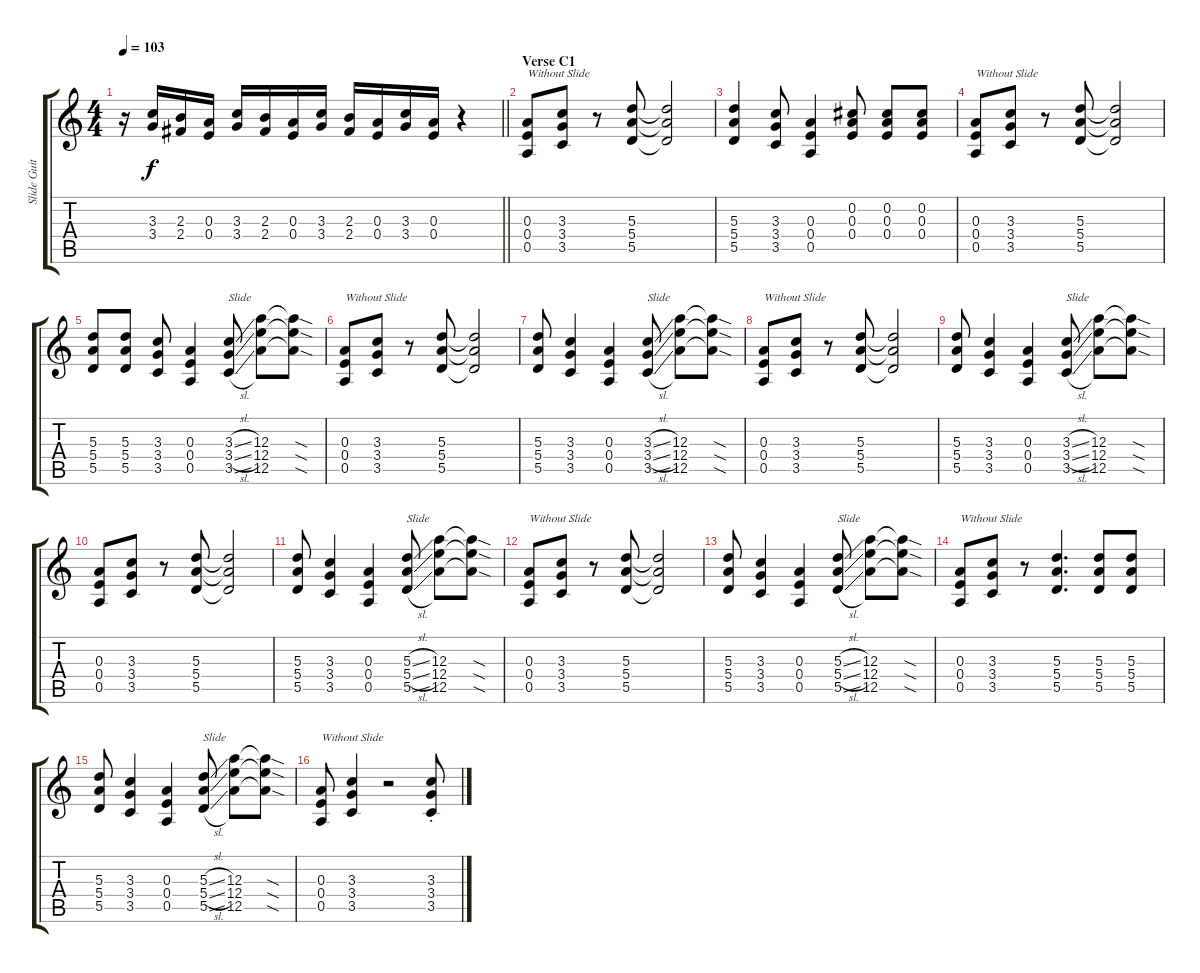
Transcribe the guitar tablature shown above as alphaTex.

\track ("Slide Guitar L Phaser" "Slide Guit") {instrument overdrivenguitar}
\staff {score tabs}
\tuning (E4 Db4 A3 E3 A2 E2) {hide}
\ts (4 4)
\tempo 103
\clef g2
\barLineRight lightlight
\ks c
r.16{dy f} (3.3 3.4).16 (2.3 2.4).16 (0.3 0.4).16 (3.3 3.4).16 (2.3 2.4).16 (0.3 0.4).16 (3.3 3.4).16 (2.3 2.4).16 (0.3 0.4).16 (3.3 3.4).16 (0.3 0.4).16 r.4 |
\section ("" "Verse C1")
(0.3 0.4 0.5).8{txt "Without Slide"} (3.3 3.4 3.5).8 r.8 (5.3 5.4 5.5).8 (5.3{t} 5.4{t} 5.5{t}).2 |
(5.3 5.4 5.5).4 (3.3 3.4 3.5).8 (0.3 0.4 0.5).4 (0.2 0.3 0.4).8 (0.2 0.3 0.4).8 (0.2 0.3 0.4).8 |
(0.3 0.4 0.5).8{txt "Without Slide"} (3.3 3.4 3.5).8 r.8 (5.3 5.4 5.5).8 (5.3{t} 5.4{t} 5.5{t}).2 |
(5.3 5.4 5.5).8 (5.3 5.4 5.5).8 (3.3 3.4 3.5).8 (0.3 0.4 0.5).4 (3.3{sl} 3.4{sl} 3.5{sl}).8{txt "Slide"} (12.3 12.4 12.5).8 (12.3{sod t} 12.4{sod t} 12.5{sod t}).8 |
(0.3 0.4 0.5).8{txt "Without Slide"} (3.3 3.4 3.5).8 r.8 (5.3 5.4 5.5).8 (5.3{t} 5.4{t} 5.5{t}).2 |
(5.3 5.4 5.5).8 (3.3 3.4 3.5).4 (0.3 0.4 0.5).4 (3.3{sl} 3.4{sl} 3.5{sl}).8{txt "Slide"} (12.3 12.4 12.5).8 (12.3{sod t} 12.4{sod t} 12.5{sod t}).8 |
(0.3 0.4 0.5).8{txt "Without Slide"} (3.3 3.4 3.5).8 r.8 (5.3 5.4 5.5).8 (5.3{t} 5.4{t} 5.5{t}).2 |
(5.3 5.4 5.5).8 (3.3 3.4 3.5).4 (0.3 0.4 0.5).4 (3.3{sl} 3.4{sl} 3.5{sl}).8{txt "Slide"} (12.3 12.4 12.5).8 (12.3{sod t} 12.4{sod t} 12.5{sod t}).8 |
(0.3 0.4 0.5).8 (3.3 3.4 3.5).8 r.8 (5.3 5.4 5.5).8 (5.3{t} 5.4{t} 5.5{t}).2 |
(5.3 5.4 5.5).8 (3.3 3.4 3.5).4 (0.3 0.4 0.5).4 (5.3{sl} 5.4{sl} 5.5{sl}).8{txt "Slide"} (12.3 12.4 12.5).8 (12.3{sod t} 12.4{sod t} 12.5{sod t}).8 |
(0.3 0.4 0.5).8{txt "Without Slide"} (3.3 3.4 3.5).8 r.8 (5.3 5.4 5.5).8 (5.3{t} 5.4{t} 5.5{t}).2 |
(5.3 5.4 5.5).8 (3.3 3.4 3.5).4 (0.3 0.4 0.5).4 (5.3{sl} 5.4{sl} 5.5{sl}).8{txt "Slide"} (12.3 12.4 12.5).8 (12.3{sod t} 12.4{sod t} 12.5{sod t}).8 |
(0.3 0.4 0.5).8{txt "Without Slide"} (3.3 3.4 3.5).8 r.8 (5.3 5.4 5.5).4{d} (5.3 5.4 5.5).8 (5.3 5.4 5.5).8 |
(5.3 5.4 5.5).8 (3.3 3.4 3.5).4 (0.3 0.4 0.5).4 (5.3{sl} 5.4{sl} 5.5{sl}).8{txt "Slide"} (12.3 12.4 12.5).8 (12.3{sod t} 12.4{sod t} 12.5{sod t}).8 |
(0.3 0.4 0.5).8{txt "Without Slide"} (3.3 3.4 3.5).4 r.2 (3.3{st} 3.4{st} 3.5{st}).8
